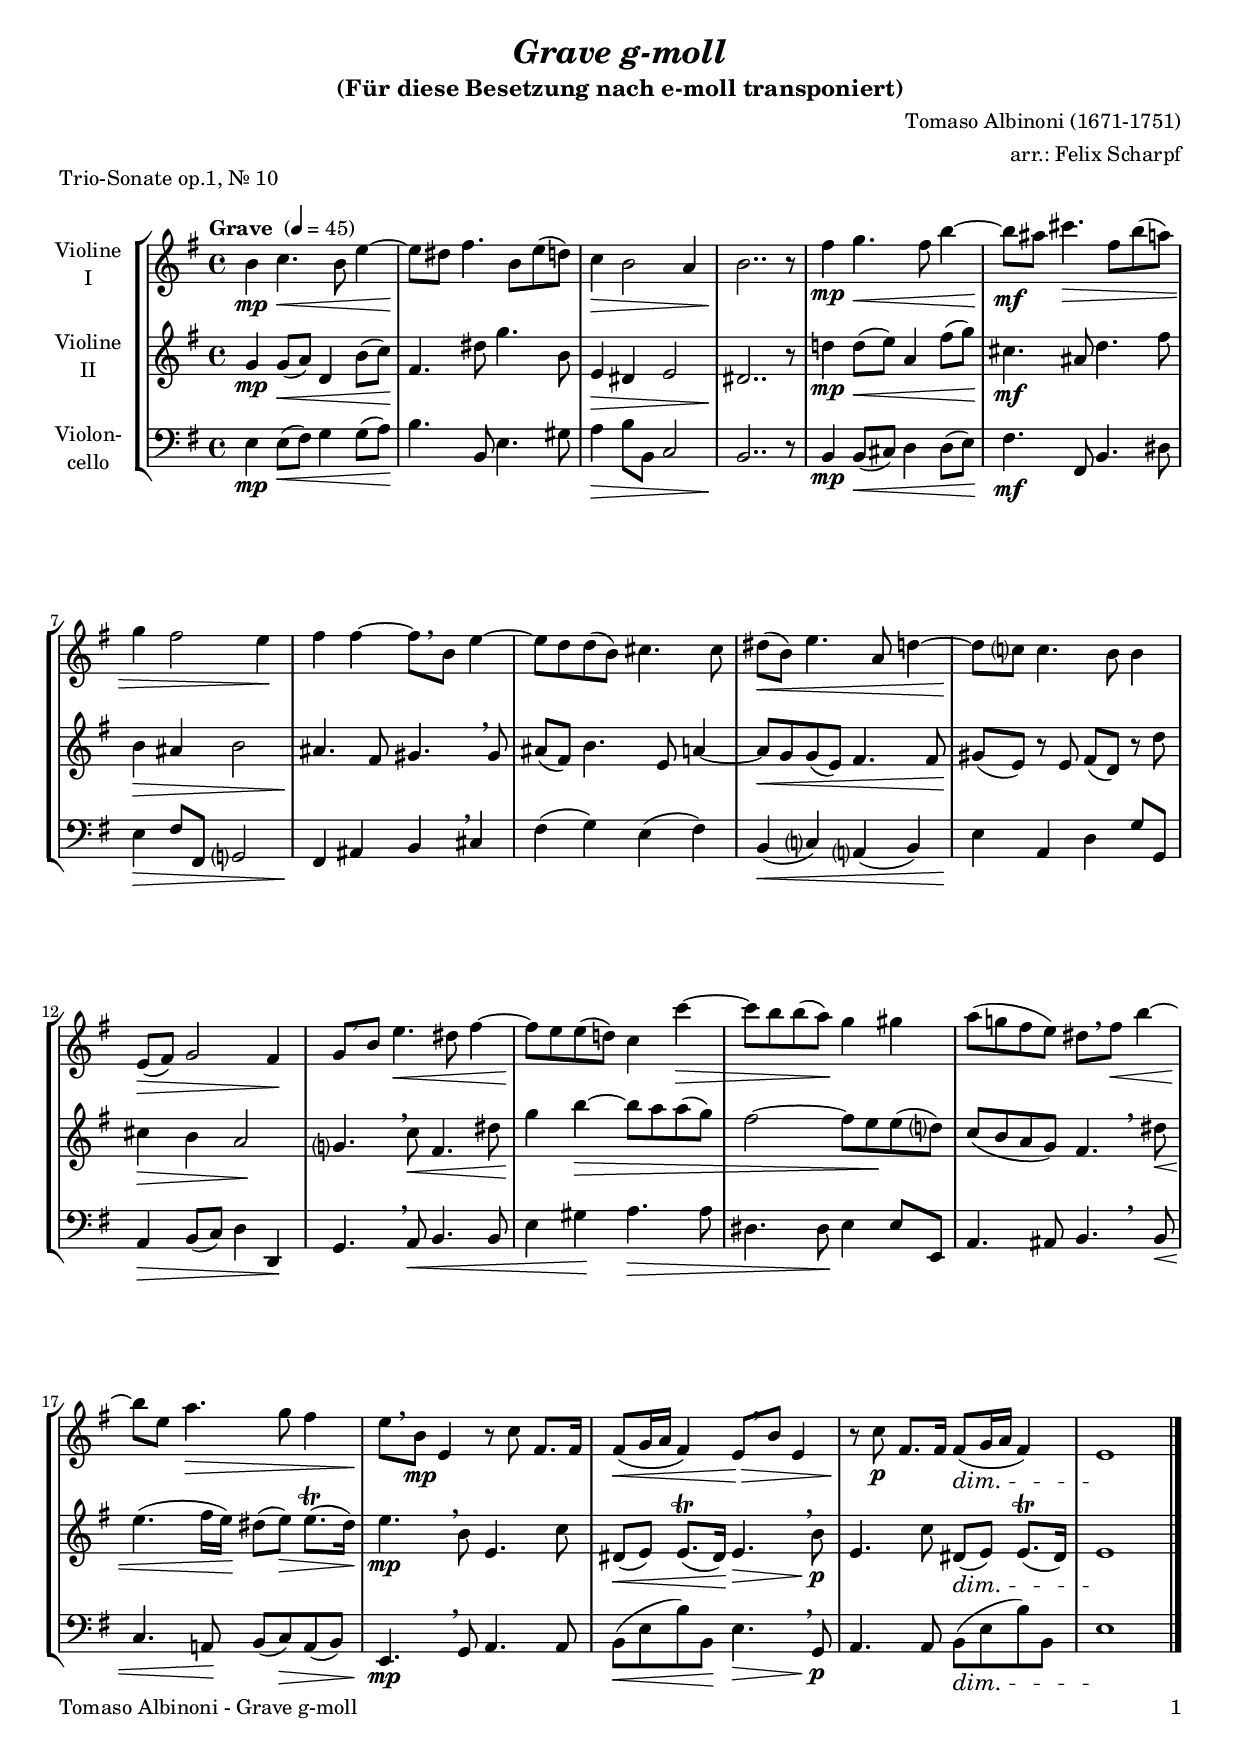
\version "2.24.4"
\include "deutsch.ly"
  
#(set-global-staff-size 18)

\header {
  title     = \markup \bold \italic "Grave g-moll"
  subtitle  = "(Für diese Besetzung nach e-moll transponiert)"
  composer  = "Tomaso Albinoni (1671-1751)"
  arranger  = "arr.: Felix Scharpf"
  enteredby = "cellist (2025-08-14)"
  piece     = "Trio-Sonate op.1, Nr. 10"
}

voiceconsts = {
  \key g \minor
  \time 4/4
  \clef "treble"
%  \numericTimeSignature
  \compressEmptyMeasures
% Set default beaming for all staves
%  \set Timing.beamExceptions = #'()
%  \set Timing.baseMoment     = #(ly:make-moment 1 4)
%  \set Timing.beatStructure  = #'(1 1 1 1)
  \tempo "Grave " 4=45
}

mivl = "violin"
miva = "viola"
mipz = "pizzicato strings"
mivc = "cello"

va = \relative c'' {
  \voiceconsts

  d4\mp es4.\< d8 g4~
  g8\! fis a4. d,8 g( f)
  es4\> d2 c4
  d2..\! r8

  a'4\mp b4.\< a8 d4~
  d8\!\mf cis e4.\> a,8 d( c)
  b4 a2 g4\!
  a a~ a8[ \breathe d,] g4~

  g8 f f( d) e4. e8
  fis(\< d) g4. c,8 f4~
  f8\! es? es4. d8 d4
  g,8(\> a) b2 a4\!

  b8[ \breathe d] g4.\< fis8 a4~
  a8\! g g( f!) es4 es'~\>
  es8 d d( c)\! b4 h

  c8( b! a g) fis[ \breathe a]\< d4~
  d8\! g, c4.\> b8 a4
  g8[\! \breathe d]\mp g,4 r8 es' a,8. a16

  a8(\< b16 c a4) g8[\!\> \breathe d'] g,4
  r8\! es'\p a,8. a16 a8(\dim b16 c a4)
  g1\! \bar "|."
}

vb = \relative c'' {
  \voiceconsts

  b4\mp b8(\< c) f,4 d'8( es)
  a,4.\! fis'8 b4. d,8
  g,4\> fis g2
  fis2..\! r8

  f'!4\mp f8(\< g) c,4 a'8( b)
  e,4.\!\mf cis8 f4. a8
  d,4\> cis d2
  cis4.\! a8 h4. \breathe h8

  cis( a) d4. g,8 c4~
  c8\< b b( g) a4. a8
  h(\! g) r g a( f) r f'
  e4\> d c2\!

  b?4. \breathe es8\< a,4. fis'8
  b4\! d~\> d8 c c( b)
  a2~ a8 g\! g( f?)

  es( d c b) a4. \breathe fis'8\<
  g4.( a16 g)\! fis8( g)\> g8.(\trill fis16)
  g4.\!\mp \breathe d8 g,4. es'8

  fis,(\< g) g8.(\trill fis16)\! g4.\> \breathe d'8\!\p
  g,4. es'8 fis,(\dim g) g8.(\trill fis16)
  g1\! \bar "|."
}

vc = \relative c' {
  \voiceconsts
  \clef "bass"

  g4\mp g8(\< a) b4 b8( c)
  d4.\! d,8 g4. h8
  c4\> d8 d, es2
  d2..\! r8

  d4\mp d8(\< e) f4 f8( g)
  a4.\!\mf a,8 d4. fis8
  g4\> a8 a, b?2
  a4\! cis d \breathe e

  a( b) g( a)
  d,(\< es?) c?( d)
  g\! c, f b8 b,
  c4\> d8( es) f4 f,\!

  b4. \breathe c8\< d4. d8
  g4 h\! c4.\> c8
  fis,4. fis8\! g4 g8 g,

  c4. cis8 d4. \breathe d8\<
  es4. c!8\! d( es)\> c( d)
  g,4.\!\mp \breathe b8 c4. c8

  d(\< g d') d,\! g4.\> \breathe b,8\!\p
  c4. c8 d(\dim g d') d,
  g1\! \bar "|."
}


music = \new StaffGroup <<
      \new Staff {
	\set Staff.midiInstrument = \mivl
	\set Staff.instrumentName = \markup \center-column { "Violine" "I" }
	\transpose g e { \va }
      }

      \new Staff {
	\set Staff.midiInstrument = \mivl
	\set Staff.instrumentName = \markup \center-column { "Violine" "II" }
	\transpose g e { \vb }
      }

      \new Staff {
	\set Staff.midiInstrument = \mivc
	\set Staff.instrumentName = \markup \center-column { "Violon-" "cello" }
	\transpose g e { \vc }
      }
>>

\book {
  \paper {
    print-page-number = ##t
    print-first-page-number = ##t
    ragged-last-bottom = ##f
    oddHeaderMarkup = \markup \null
    evenHeaderMarkup = \markup \null
    oddFooterMarkup = \markup {
      \fill-line {
        \if \should-print-page-number
        "Tomaso Albinoni - Grave g-moll" \fromproperty #'page:page-number-string
      }
    }
    evenFooterMarkup = \oddFooterMarkup
  } \score {
    \music
    \layout {}
  }

  \score {
    \unfoldRepeats \music

    \midi {
      \context {
        \Score
      }
    }
  }
}
